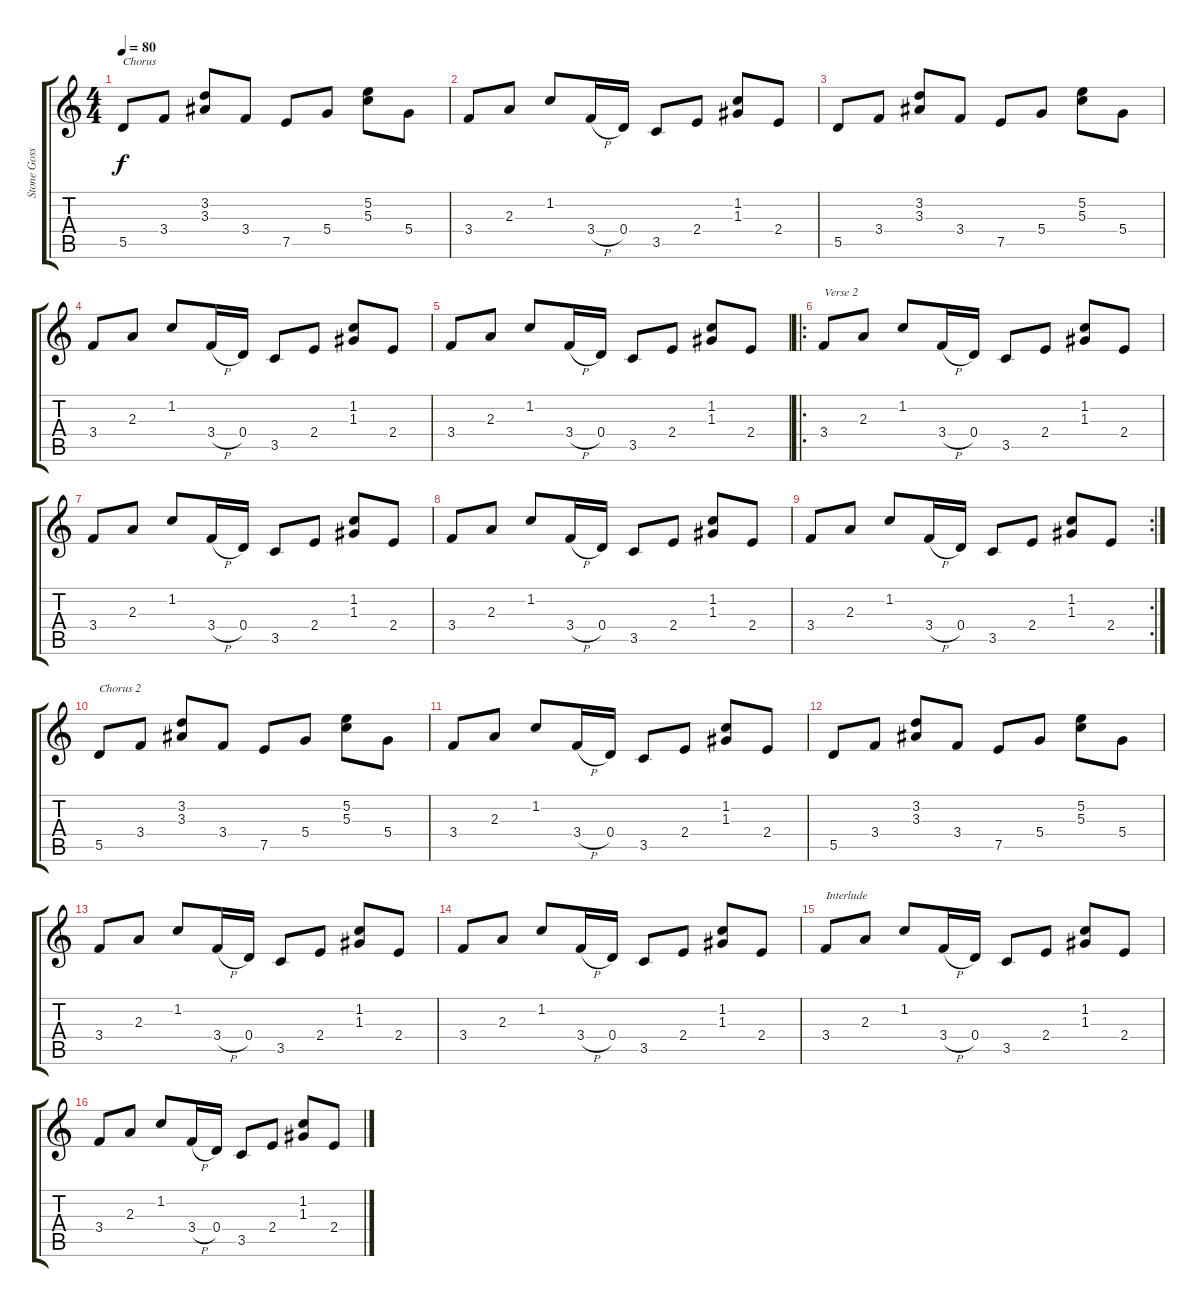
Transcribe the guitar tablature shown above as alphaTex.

\track ("Stone Gossard" "Stone Goss") {instrument electricguitarclean}
\staff {score tabs}
\tuning (E4 B3 G3 D3 A2 E2) {hide}
\ts (4 4)
\tempo 80
\clef g2
\ks c
5.5.8{txt "Chorus" dy f} 3.4.8 (3.2 3.3).8 3.4.8 7.5.8 5.4.8 (5.2 5.3).8 5.4.8 |
3.4.8 2.3.8 1.2.8 3.4{h}.16 0.4.16 3.5.8 2.4.8 (1.2 1.3).8 2.4.8 |
5.5.8 3.4.8 (3.2 3.3).8 3.4.8 7.5.8 5.4.8 (5.2 5.3).8 5.4.8 |
3.4.8 2.3.8 1.2.8 3.4{h}.16 0.4.16 3.5.8 2.4.8 (1.2 1.3).8 2.4.8 |
3.4.8 2.3.8 1.2.8 3.4{h}.16 0.4.16 3.5.8 2.4.8 (1.2 1.3).8 2.4.8 |
\ro
3.4.8{txt "Verse 2"} 2.3.8 1.2.8 3.4{h}.16 0.4.16 3.5.8 2.4.8 (1.2 1.3).8 2.4.8 |
3.4.8 2.3.8 1.2.8 3.4{h}.16 0.4.16 3.5.8 2.4.8 (1.2 1.3).8 2.4.8 |
3.4.8 2.3.8 1.2.8 3.4{h}.16 0.4.16 3.5.8 2.4.8 (1.2 1.3).8 2.4.8 |
\rc 2
3.4.8 2.3.8 1.2.8 3.4{h}.16 0.4.16 3.5.8 2.4.8 (1.2 1.3).8 2.4.8 |
5.5.8{txt "Chorus 2"} 3.4.8 (3.2 3.3).8 3.4.8 7.5.8 5.4.8 (5.2 5.3).8 5.4.8 |
3.4.8 2.3.8 1.2.8 3.4{h}.16 0.4.16 3.5.8 2.4.8 (1.2 1.3).8 2.4.8 |
5.5.8 3.4.8 (3.2 3.3).8 3.4.8 7.5.8 5.4.8 (5.2 5.3).8 5.4.8 |
3.4.8 2.3.8 1.2.8 3.4{h}.16 0.4.16 3.5.8 2.4.8 (1.2 1.3).8 2.4.8 |
3.4.8 2.3.8 1.2.8 3.4{h}.16 0.4.16 3.5.8 2.4.8 (1.2 1.3).8 2.4.8 |
3.4.8{txt "Interlude"} 2.3.8 1.2.8 3.4{h}.16 0.4.16 3.5.8 2.4.8 (1.2 1.3).8 2.4.8 |
3.4.8 2.3.8 1.2.8 3.4{h}.16 0.4.16 3.5.8 2.4.8 (1.2 1.3).8 2.4.8
